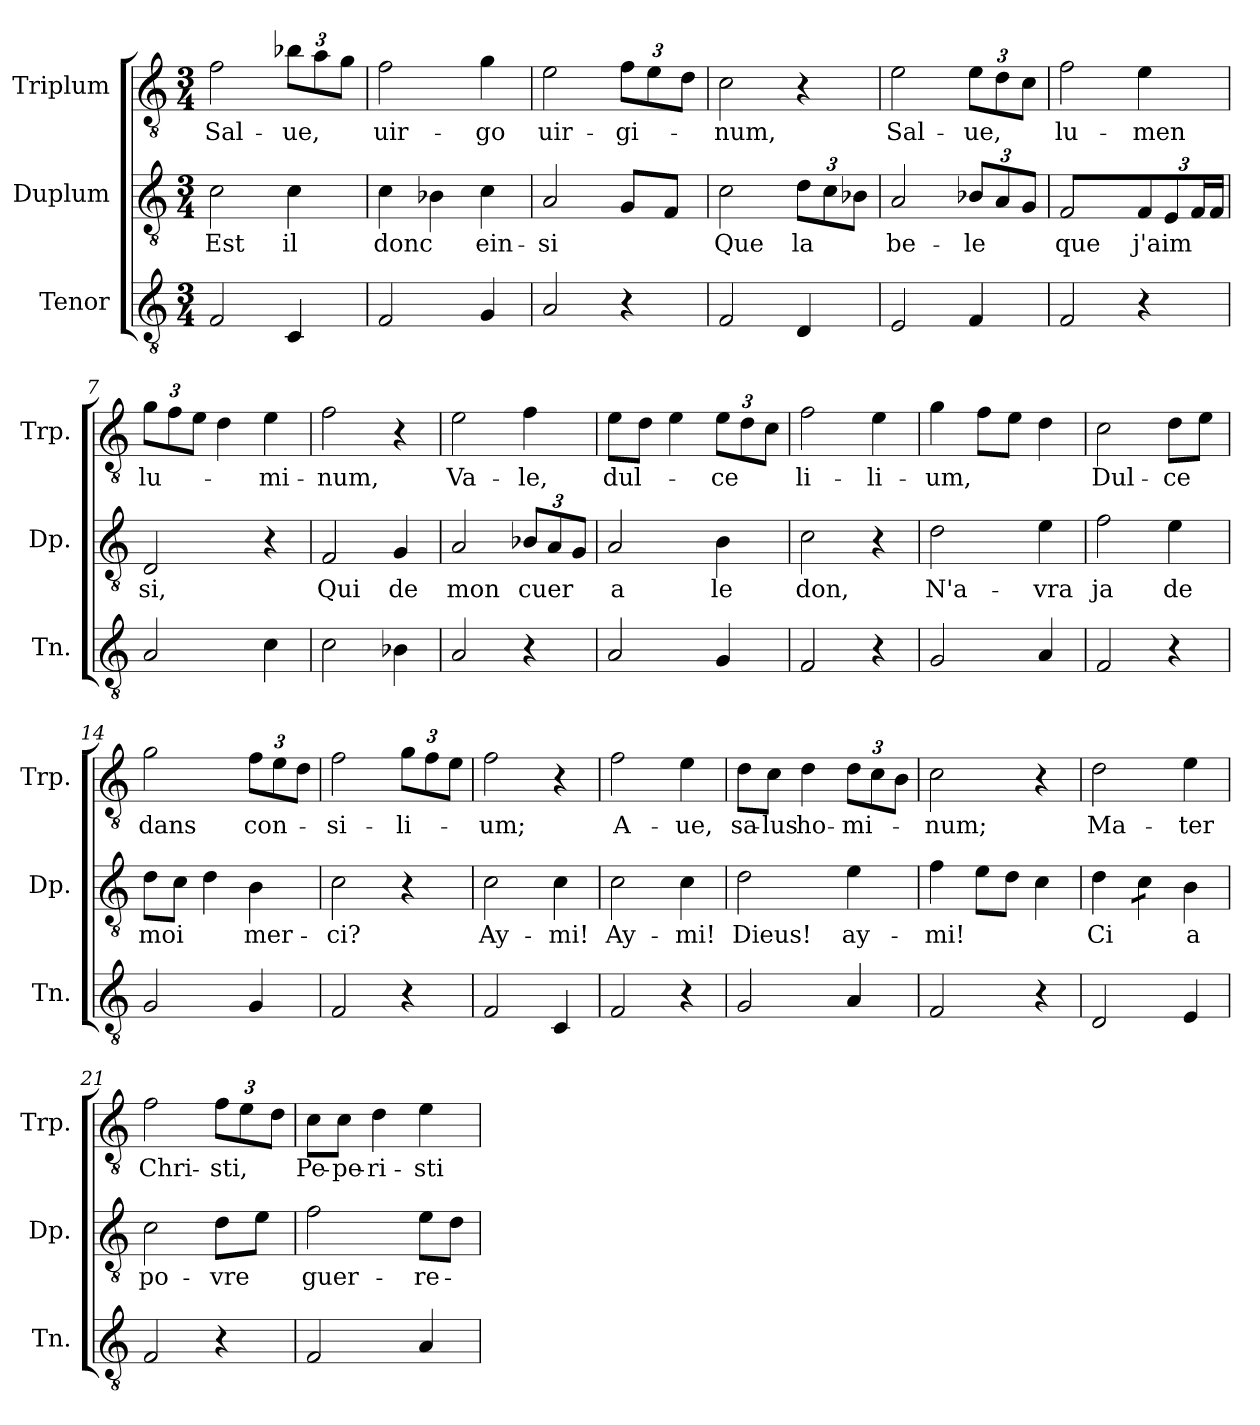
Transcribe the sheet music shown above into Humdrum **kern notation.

**kern	**kern	**text	**kern	**text
*part3	*part2	*part2	*part1	*part1
*staff3	*staff2	*staff2	*staff1	*staff1
*I"Tenor	*I"Duplum	*	*I"Triplum	*
*I'Tn.	*I'Dp.	*	*I'Trp.	*
*clefGv2	*clefGv2	*	*clefGv2	*
*k[]	*k[]	*	*k[]	*
*M3/4	*M3/4	*	*M3/4	*
=1	=1	=1	=1	=1
!	!	!LO:LY:b	!	!LO:LY:b
2F/	2c\	Est	2f\	Sal-
!	!	!LO:LY:b	!	!
*	*	*	*Xbrackettup	*
!	!	!	!	!LO:LY:b
4C/	4c\	il	12b-i\L	-ue,
.	.	.	12a\	.
.	.	.	12g\J	.
=2	=2	=2	=2	=2
!	!	!LO:LY:b	!	!LO:LY:b
2F/	4c\	donc	2f\	uir-
.	4B-i\	.	.	.
!	!	!LO:LY:b	!	!LO:LY:b
4G/	4c\	ein-	4g\	-go
=3	=3	=3	=3	=3
!	!	!LO:LY:b	!	!LO:LY:b
2A/	2A/	-si	2e\	uir-
!	!	!	!	!LO:LY:b
4r	8G/L	.	12f\L	-gi-
.	.	.	12e\	.
.	8F/J	.	.	.
.	.	.	12d\J	.
=4	=4	=4	=4	=4
!	!	!LO:LY:b	!	!LO:LY:b
2F/	2c\	Que	2c\	-num,
*	*Xbrackettup	*	*	*
!	!	!LO:LY:b	!	!
4D/	12d\L	la	4r	.
.	12c\	.	.	.
.	12B-X\J	.	.	.
=5	=5	=5	=5	=5
!	!	!LO:LY:b	!	!LO:LY:b
2E/	2A/	be-	2e\	Sal-
!	!	!LO:LY:b	!	!LO:LY:b
4F/	12B-X/L	-le	12e\L	-ue,
.	12A/	.	12d\	.
.	12G/J	.	12c\J	.
=6	=6	=6	=6	=6
!	!	!LO:LY:b	!	!LO:LY:b
2F/	2F/	que	2f\	lu-
!	!	!LO:LY:b	!	!LO:LY:b
4r	12F/L	j'aim	4e\	-men
.	12E/	.	.	.
*	*tremolo	*	*	*
.	24F/	.	.	.
.	24F/JJ	.	.	.
*	*Xtremolo	*	*	*
=7	=7	=7	=7	=7
!	!	!LO:LY:b	!	!LO:LY:b
2A/	2D/	si,	12g\L	lu-
.	.	.	12f\	.
.	.	.	12e\J	.
.	.	.	4d\	.
!	!	!	!	!LO:LY:b
4c\	4r	.	4e\	-mi-
!!LO:LB:g=z
=8	=8	=8	=8	=8
!	!	!LO:LY:b	!	!LO:LY:b
2c\	2F/	Qui	2f\	-num,
!	!	!LO:LY:b	!	!
4B-X\	4G/	de	4r	.
=9	=9	=9	=9	=9
!	!	!LO:LY:b	!	!LO:LY:b
2A/	2A/	mon	2e\	Va-
!	!	!LO:LY:b	!	!LO:LY:b
4r	12B-X/L	cuer	4f\	-le,
.	12A/	.	.	.
.	12G/J	.	.	.
=10	=10	=10	=10	=10
!	!	!LO:LY:b	!	!LO:LY:b
2A/	2A/	a	8e\L	dul-
.	.	.	8d\J	.
.	.	.	4e\	.
!	!	!LO:LY:b	!	!LO:LY:b
4G/	4B\	le	12e\L	-ce
.	.	.	12d\	.
.	.	.	12c\J	.
=11	=11	=11	=11	=11
!	!	!LO:LY:b	!	!LO:LY:b
2F/	2c\	don,	2f\	li-
!	!	!	!	!LO:LY:b
4r	4r	.	4e\	-li-
=12	=12	=12	=12	=12
!	!	!LO:LY:b	!	!LO:LY:b
2G/	2d\	N'a-	4g\	-um,
.	.	.	8f\L	.
.	.	.	8e\J	.
!	!	!LO:LY:b	!	!
4A/	4e\	-vra	4d\	.
=13	=13	=13	=13	=13
!	!	!LO:LY:b	!	!LO:LY:b
2F/	2f\	ja	2c\	Dul-
!	!	!LO:LY:b	!	!LO:LY:b
4r	4e\	de	8d\L	-ce
.	.	.	8e\J	.
=14	=14	=14	=14	=14
!	!	!LO:LY:b	!	!LO:LY:b
2G/	8d\L	moi	2g\	dans
.	8c\J	.	.	.
.	4d\	.	.	.
!	!	!LO:LY:b	!	!LO:LY:b
4G/	4B\	mer-	12f\L	con-
.	.	.	12e\	.
.	.	.	12d\J	.
=15	=15	=15	=15	=15
!	!	!LO:LY:b	!	!LO:LY:b
2F/	2c\	-ci?	2f\	-si-
!	!	!	!	!LO:LY:b
4r	4r	.	12g\L	-li-
.	.	.	12f\	.
.	.	.	12e\J	.
=16	=16	=16	=16	=16
!	!	!LO:LY:b	!	!LO:LY:b
2F/	2c\	Ay-	2f\	-um;
!	!	!LO:LY:b	!	!
4C/	4c\	-mi!	4r	.
!!LO:LB:g=z
=17	=17	=17	=17	=17
!	!	!LO:LY:b	!	!LO:LY:b
2F/	2c\	Ay-	2f\	A-
!	!	!LO:LY:b	!	!LO:LY:b
4r	4c\	-mi!	4e\	-ue,
=18	=18	=18	=18	=18
!	!	!LO:LY:b	!	!LO:LY:b
2G/	2d\	Dieus!	8d\L	sa-
!	!	!	!	!LO:LY:b
.	.	.	8c\J	-lus
!	!	!	!	!LO:LY:b
.	.	.	4d\	ho-
!	!	!LO:LY:b	!	!LO:LY:b
4A/	4e\	ay-	12d\L	-mi-
.	.	.	12c\	.
.	.	.	12B\J	.
=19	=19	=19	=19	=19
!	!	!LO:LY:b	!	!LO:LY:b
2F/	4f\	-mi!	2c\	-num;
.	8e\L	.	.	.
.	8d\J	.	.	.
4r	4c\	.	4r	.
=20	=20	=20	=20	=20
!	!	!LO:LY:b	!	!LO:LY:b
2D/	4d\	Ci	2d\	Ma-
*	*tremolo	*	*	*
.	8c\L	.	.	.
.	8c\J	.	.	.
*	*Xtremolo	*	*	*
!	!	!LO:LY:b	!	!LO:LY:b
4E/	4B\	a	4e\	-ter
=21	=21	=21	=21	=21
!	!	!LO:LY:b	!	!LO:LY:b
2F/	2c\	po-	2f\	Chri-
!	!	!LO:LY:b	!	!LO:LY:b
4r	8d\L	-vre	12f\L	-sti,
.	.	.	12e\	.
.	8e\J	.	.	.
.	.	.	12d\J	.
=22	=22	=22	=22	=22
!	!	!LO:LY:b	!	!LO:LY:b
2F/	2f\	guer-	8c\L	Pe-
!	!	!	!	!LO:LY:b
.	.	.	8c\J	-pe-
!	!	!	!	!LO:LY:b
.	.	.	4d\	-ri-
!	!	!LO:LY:b	!	!LO:LY:b
4A/	8e\L	-re-	4e\	-sti
.	8d\J	.	.	.
=	=	=	=	=
*-	*-	*-	*-	*-
